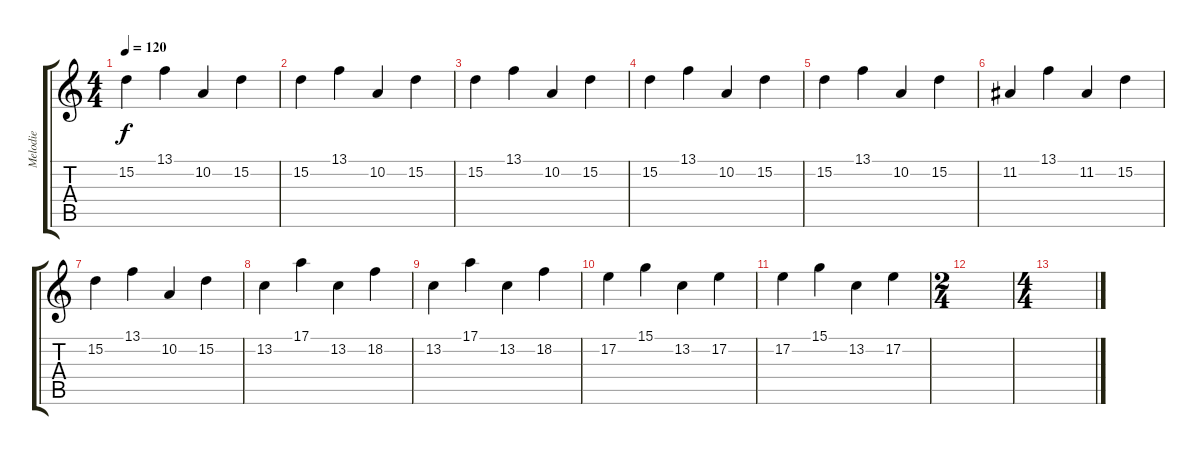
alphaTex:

\track ("Melodie" "Melodie") {instrument vibraphone}
\staff {score tabs}
\tuning (E4 B3 G3 D3 A2 E2) {hide}
\ts (4 4)
\tempo 120
\clef g2
\ks c
15.2.4{dy f volume 2 instrument vibraphone} 13.1.4{volume 6} 10.2.4 15.2.4 |
15.2.4 13.1.4 10.2.4 15.2.4 |
15.2.4{volume 8} 13.1.4 10.2.4 15.2.4 |
15.2.4 13.1.4 10.2.4 15.2.4 |
15.2.4 13.1.4 10.2.4 15.2.4 |
11.2.4 13.1.4 11.2.4 15.2.4 |
15.2.4 13.1.4 10.2.4 15.2.4 |
13.2.4 17.1.4 13.2.4 18.2.4 |
13.2.4 17.1.4 13.2.4 18.2.4 |
17.2.4 15.1.4 13.2.4 17.2.4 |
17.2.4 15.1.4 13.2.4 17.2.4 |
\ts (2 4)
|
\ts (4 4)
